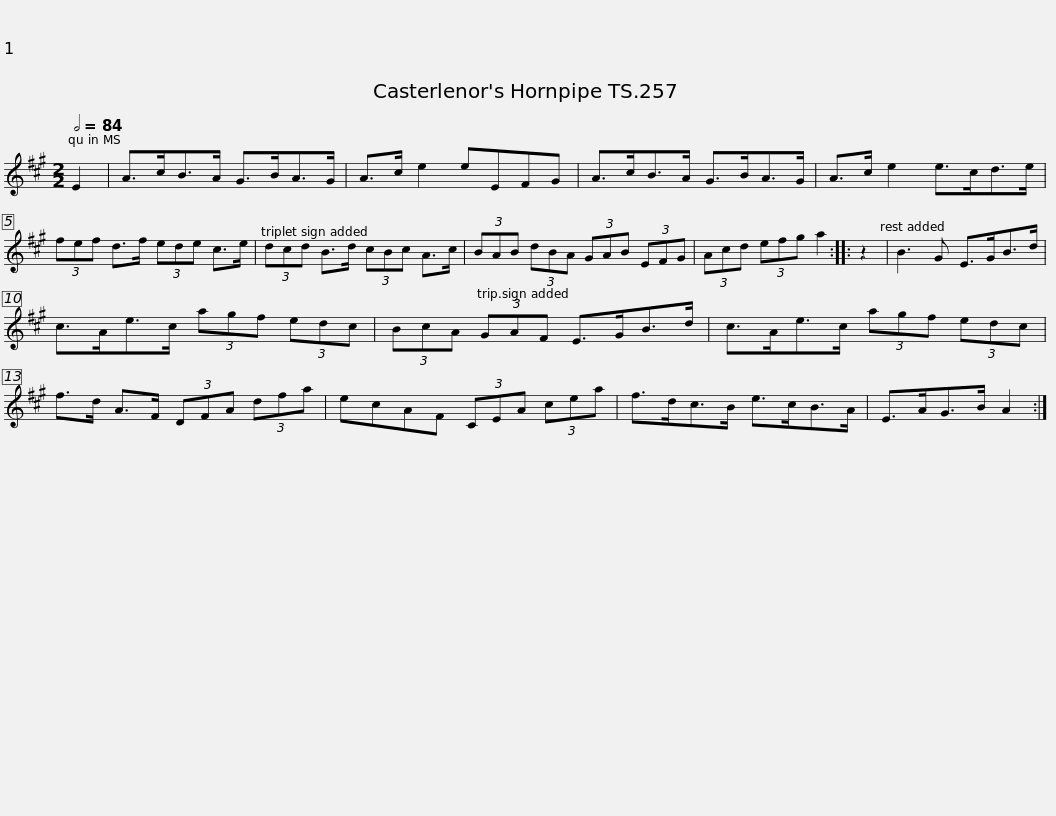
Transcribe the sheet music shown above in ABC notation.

X:1
L:1/8
Q:1/2=84
M:2/2
I:linebreak $
K:A
V:1 treble
V:1
 E2 | A>cB>A G>BA>G | A>c e2 eEFG | A>cB>A G>BA>G | A>c e2 e>cd>e |$ %5
 (3fef d>f (3ede c>e | (3dcd B>d (3cBc A>c | (3BAB (3dBA (3GAB (3EFG | (3Acd (3efg a2 :: z2 |$ %10
 B3 G E>GB>d | c>Ae>c (3agf (3edc | (3BcA (3GAF E>GB>d | c>Ae>c (3agf (3edc |$ f>d A>F (3DFA (3dfa | %15
 ecAF (3CEA (3cea | f>dc>B e>cB>A | E>AG>B A2 :| %18
